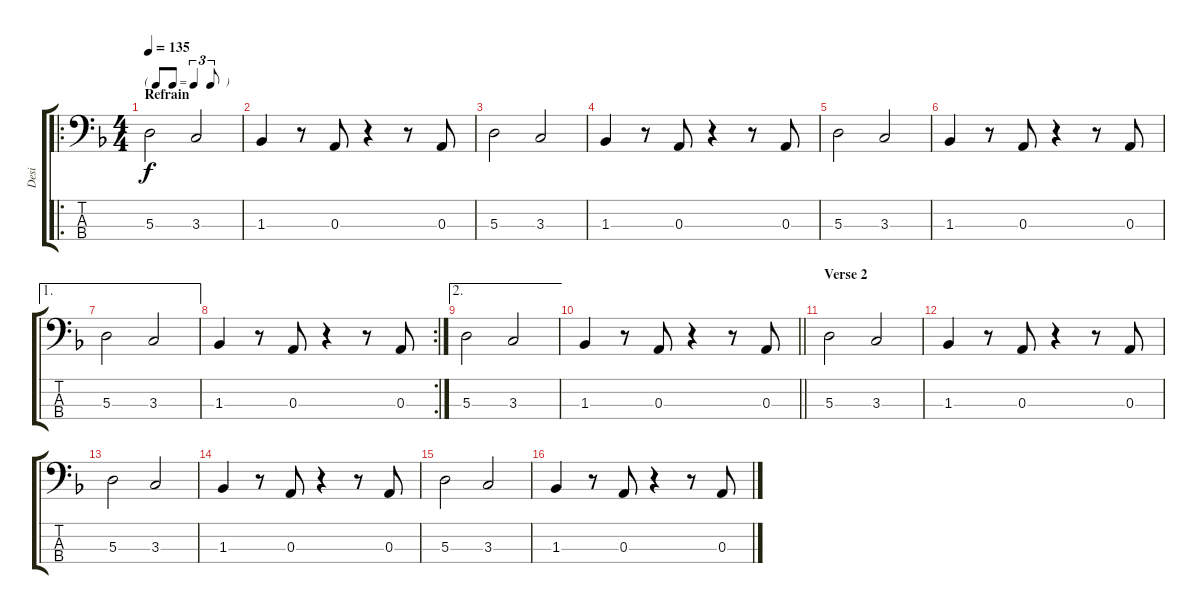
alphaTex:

\track ("Desi" "Desi") {instrument electricbassfinger}
\staff {score tabs}
\tuning (G2 D2 A1 E1) {hide}
\ro
\ts (4 4)
\tf triplet8th
\section ("" "Refrain")
\tempo 135
\clef f4
\ks f
5.3.2{dy f volume 16} 3.3.2 |
1.3.4 r.8 0.3.8 r.4 r.8 0.3.8 |
5.3.2 3.3.2 |
1.3.4 r.8 0.3.8 r.4 r.8 0.3.8 |
5.3.2 3.3.2 |
1.3.4 r.8 0.3.8 r.4 r.8 0.3.8 |
\ae 1
5.3.2 3.3.2 |
\rc 2
1.3.4 r.8 0.3.8 r.4 r.8 0.3.8 |
\ae 2
5.3.2 3.3.2 |
\barLineRight lightlight
1.3.4 r.8 0.3.8 r.4 r.8 0.3.8 |
\section ("" "Verse 2")
5.3.2{volume 11} 3.3.2 |
1.3.4 r.8 0.3.8 r.4 r.8 0.3.8 |
5.3.2 3.3.2 |
1.3.4 r.8 0.3.8 r.4 r.8 0.3.8 |
5.3.2 3.3.2 |
1.3.4 r.8 0.3.8 r.4 r.8 0.3.8
